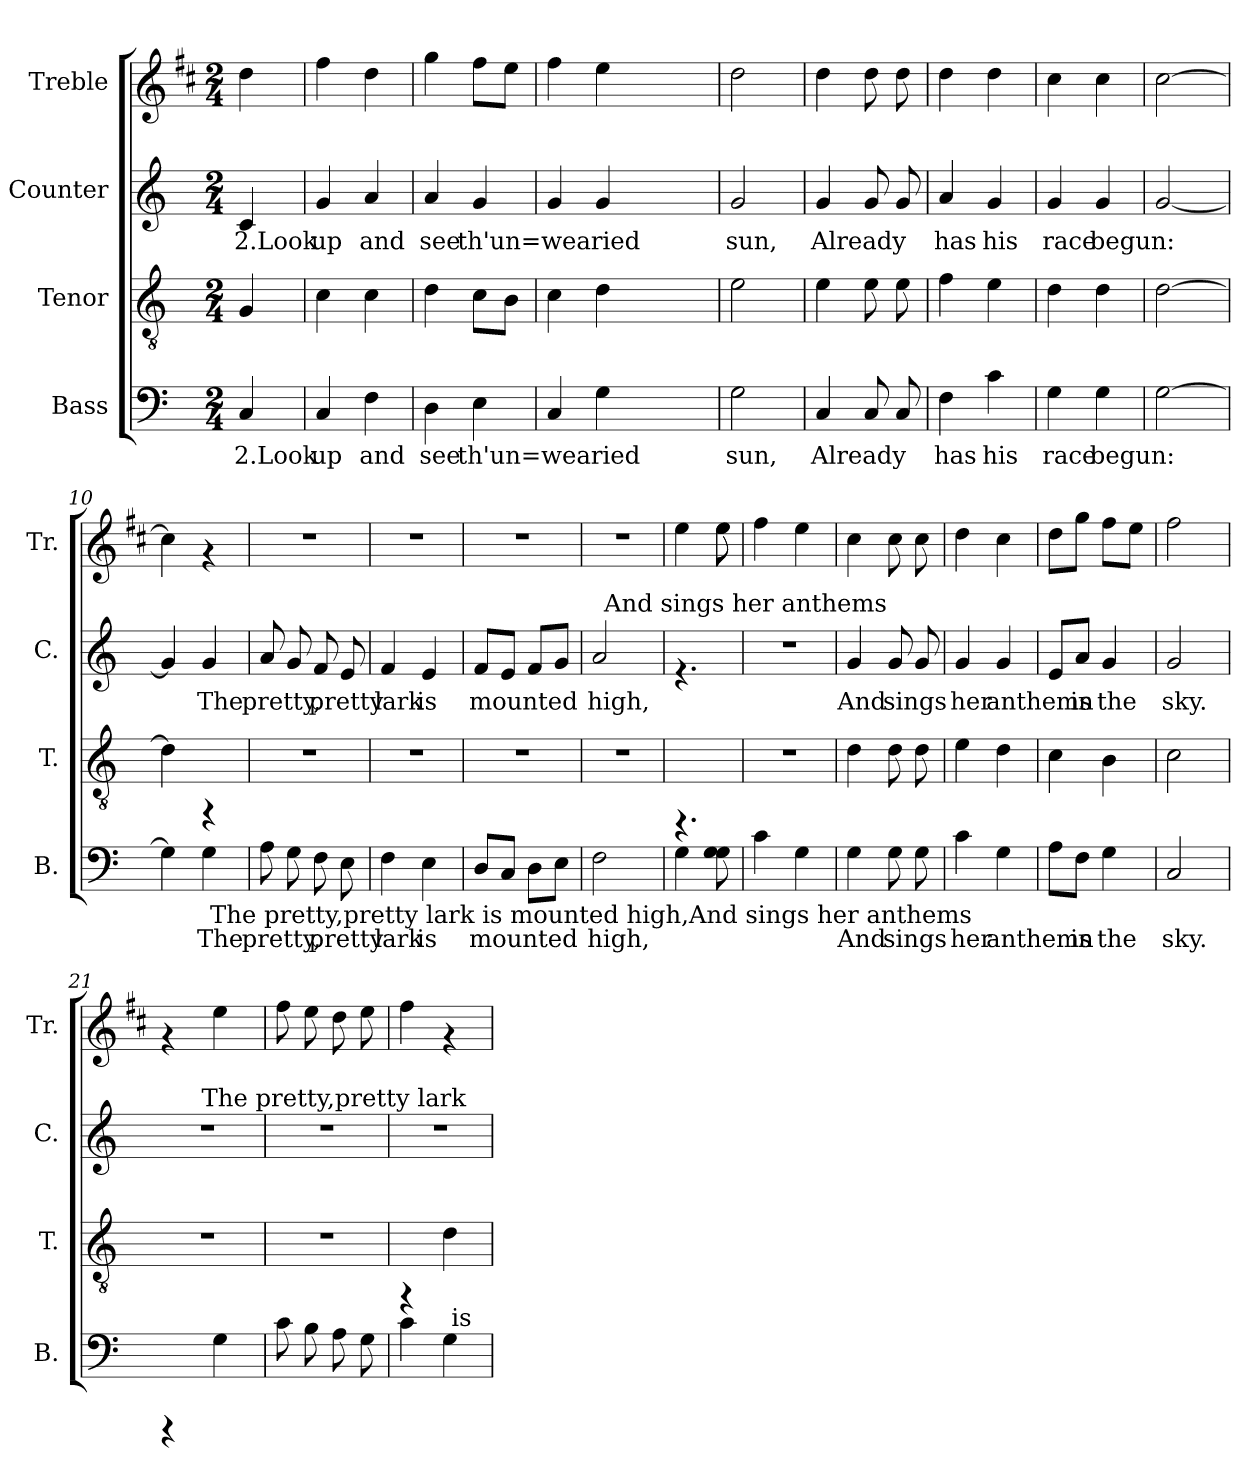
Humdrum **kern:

**kern	**text	**kern	**kern	**text	**kern
*part4	*part4	*part3	*part2	*part2	*part1
*staff4	*staff4	*staff3	*staff2	*staff2	*staff1
*I"Bass	*	*I"Tenor	*I"Counter	*	*I"Treble
*I'B.	*	*I'T.	*I'C.	*	*I'Tr.
!!LO:PB:g=z
*stria5	*	*stria5	*stria5	*	*stria5
*clefF4	*	*clefGv2	*clefG2	*	*clefG2
*	*	*	*	*	*ITrd1c2
*k[]	*	*k[]	*k[]	*	*k[]
*C:	*	*C:	*C:	*	*C:
*M2/4	*	*M2/4	*M2/4	*	*M2/4
=1	=1	=1	=1	=1	=1
!	!LO:LY:a:cj	!	!	!LO:LY:b:cj	!
4C/	2.Look	4G/	4c/	2.Look	4cc\
=2	=2	=2	=2	=2	=2
!	!LO:LY:a:cj	!	!	!LO:LY:b:cj	!
4C/	up	4c\	4g/	up	4ee\
!	!LO:LY:a:cj	!	!	!LO:LY:b:cj	!
4F\	and	4c\	4a/	and	4cc\
=3	=3	=3	=3	=3	=3
!	!LO:LY:a:cj	!	!	!LO:LY:b:cj	!
4D\	see	4d\	4a/	see	4ff\
!	!LO:LY:a:cj	!	!	!LO:LY:b:cj	!
4E\	th'un=wearied	8c\L	4g/	th'un=wearied	8ee\L
.	.	8B\J	.	.	8dd\J
=4	=4	=4	=4	=4	=4
!	!LO:LY:a:cj	!	!	!LO:LY:b:cj	!
4C/	.	4c\	4g/	.	4ee\
!	!LO:LY:a:cj	!	!	!LO:LY:b:cj	!
4G\	.	4d\	4g/	.	4dd\
=5	=5	=5	=5	=5	=5
!	!LO:LY:a:cj	!	!	!LO:LY:b:cj	!
2G\	sun,	2e\	2g/	sun,	2cc>\
=6	=6	=6	=6	=6	=6
!	!LO:LY:a:cj	!	!	!LO:LY:b:cj	!
4C/	Already	4e\	4g/	Already	4cc\
!	!LO:LY:a:cj	!	!	!LO:LY:b:cj	!
8C/	.	8e\	8g/	.	8cc\
!	!LO:LY:a:cj	!	!	!LO:LY:b:cj	!
8C/	.	8e\	8g/	.	8cc\
=7	=7	=7	=7	=7	=7
!	!LO:LY:a:cj	!	!	!LO:LY:b:cj	!
4F\	has	4f\	4a/	has	4cc\
!	!LO:LY:a:cj	!	!	!LO:LY:b:cj	!
4c\	his	4e\	4g/	his	4cc\
=8	=8	=8	=8	=8	=8
!	!LO:LY:a:cj	!	!	!LO:LY:b:cj	!
4G\	race	4d\	4g/	race	4b\
!	!LO:LY:a:cj	!	!	!LO:LY:b:cj	!
4G\	begun:	4d\	4g/	begun:	4b\
=9	=9	=9	=9	=9	=9
!	!LO:LY:a:cj	!	!	!LO:LY:b:cj	!
[>2G\	.	[>2d\	[<2g/	.	[>2b\
=10	=10	=10	=10	=10	=10
!	!LO:LY:a:cj	!	!	!LO:LY:b:cj	!
*^	*	*	*	*	*
4G\]	4ryy	.	4d\]	4g/]	.	4b>\]
!	!	!LO:LY:a:cj	!	!	!LO:LY:b:cj	!
4G\	64ryy	The	4rFF	4g/	The	4rf
!	!LO:TX:b:t=The pretty,pretty lark is mounted high,And sings her anthems	!	!	!	!	!
.	8...ryy	.	.	.	.	.
=11	=11	=11	=11	=11	=11	=11
!	!	!LO:LY:a:cj	!	!	!LO:LY:b:cj	!
*v	*v	*	*	*	*	*
8A\	pretty,	2r	8a/	pretty,	2r
!	!LO:LY:a:cj	!	!	!LO:LY:b:cj	!
8G\	.	.	8g/	.	.
!	!LO:LY:a:cj	!	!	!LO:LY:b:cj	!
8F\	pretty	.	8f/	pretty	.
!	!LO:LY:a:cj	!	!	!LO:LY:b:cj	!
8E\	.	.	8e/	.	.
=12	=12	=12	=12	=12	=12
!	!LO:LY:a:cj	!	!	!LO:LY:b:cj	!
4F\	lark	2r	4f/	lark	2r
!	!LO:LY:a:cj	!	!	!LO:LY:b:cj	!
4E\	is	.	4e/	is	.
=13	=13	=13	=13	=13	=13
!	!LO:LY:a:cj	!	!	!LO:LY:b:cj	!
8D/L	mounted	2r	8f/L	mounted	2r
!	!LO:LY:a:cj	!	!	!LO:LY:b:cj	!
8C/J	.	.	8e/J	.	.
!	!LO:LY:a:cj	!	!	!LO:LY:b:cj	!
8D\L	.	.	8f/L	.	.
!	!LO:LY:a:cj	!	!	!LO:LY:b:cj	!
8E\J	.	.	8g/J	.	.
=14	=14	=14	=14	=14	=14
!	!LO:LY:a:cj	!	!	!LO:LY:b:cj	!
*	*	*	*^	*	*
2F\	high,	2r	2a/	32ryy	high,	2r
!	!	!	!	!LO:TX:a:t=And sings her anthems	!	!
.	.	.	.	4...ryy	.	.
=15	=15	=15	=15	=15	=15	=15
!	!LO:LY:a:cj	!	!	!	!	!
*	*	*	*v	*v	*	*^
4G\	.	4.rEE	4.re	.	4dd>\	4ryy
!	!LO:LY:a:cj	!	!	!	!	!
8G\ 8G\	.	.	.	.	8dd\	8dd\
=16	=16	=16	=16	=16	=16	=16
!	!LO:LY:a:cj	!	!	!	!	!
*	*	*	*	*	*v	*v
4c\	.	2r	2r	.	4ee\
!	!LO:LY:a:cj	!	!	!	!
4G\	.	.	.	.	4dd\
!!LO:LB:g=z
=17	=17	=17	=17	=17	=17
!	!LO:LY:a:cj	!	!	!LO:LY:b:cj	!
4G\	And	4d\	4g/	And	4b\
!	!LO:LY:a:cj	!	!	!LO:LY:b:cj	!
8G\	sings	8d\	8g/	sings	8b\
!	!LO:LY:a:cj	!	!	!LO:LY:b:cj	!
8G\	.	8d\	8g/	.	8b\
=18	=18	=18	=18	=18	=18
!	!LO:LY:a:cj	!	!	!LO:LY:b:cj	!
4c\	her	4e\	4g/	her	4cc\
!	!LO:LY:a:cj	!	!	!LO:LY:b:cj	!
4G\	anthems	4d\	4g/	anthems	4b\
=19	=19	=19	=19	=19	=19
!	!LO:LY:a:cj	!	!	!LO:LY:b:cj	!
8A\L	.	4c\	8e/L	.	8cc\L
!	!LO:LY:a:cj	!	!	!LO:LY:b:cj	!
8F\J	in	.	8a/J	in	8ff\J
!	!LO:LY:a:cj	!	!	!LO:LY:b:cj	!
4G\	the	4B\	4g/	the	8ee\L
.	.	.	.	.	8dd\J
=20	=20	=20	=20	=20	=20
!	!LO:LY:a:cj	!	!	!LO:LY:b:cj	!
2C/	sky.	2c\	2g/	sky.	2ee\
=21	=21	=21	=21	=21	=21
*	*	*	*^	*	*
4rCCC	.	2r	2r	8..ryy	.	4rf
!	!	!	!	!LO:TX:a:t=The pretty,pretty lark	!	!
.	.	.	.	4ryy	.	.
!	!LO:LY:a:cj	!	!	!	!	!
4G\	.	.	.	.	.	4dd\
.	.	.	.	32ryy	.	.
=22	=22	=22	=22	=22	=22	=22
!	!LO:LY:a:cj	!	!	!	!	!
*	*	*	*v	*v	*	*
8c\	.	2r	2r	.	8ee\
!	!LO:LY:a:cj	!	!	!	!
8B\	.	.	.	.	8dd\
!	!LO:LY:a:cj	!	!	!	!
8A\	.	.	.	.	8cc\
!	!LO:LY:a:cj	!	!	!	!
8G\	.	.	.	.	8dd\
=23	=23	=23	=23	=23	=23
!	!LO:LY:a:cj	!	!	!	!
*^	*	*	*	*	*
4c\	4ryy	.	4rFF	2r	.	4ee\
!	!	!LO:LY:a:cj	!	!	!	!
4G\	64ryy	.	4d\	.	.	4rf
!	!LO:TX:a:t=is	!	!	!	!	!
.	8...ryy	.	.	.	.	.
*v	*v	*	*	*	*	*
=	=	=	=	=	=
*-	*-	*-	*-	*-	*-
